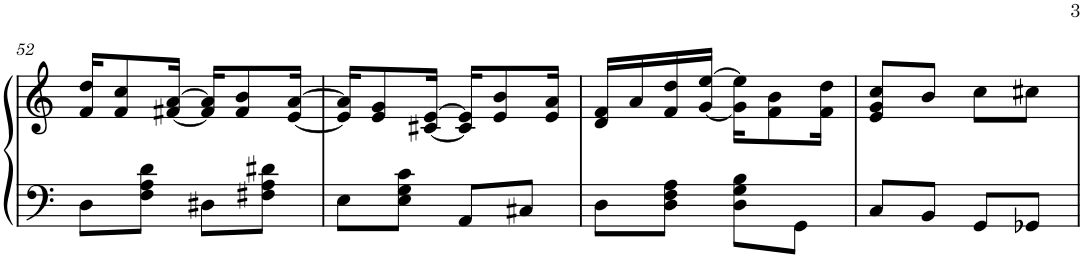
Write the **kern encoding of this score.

**kern	**kern
*part1	*part1
*staff2	*staff1
*I"Piano	*
*I'Pno	*
!!LO:PB:g=z
*clefF4	*clefG2
*k[]	*k[]
*M2/4	*M2/4
=52	=52
8D\L	16f/ 16dd/KL
.	8f/ 8cc/
8F\ 8A\ 8d\J	.
.	[16f#X/ [16a/Jk
8D#X\L	16f#/] 16a/]KL
.	8f#/ 8b/
8F#X\ 8A\ 8d#X\J	.
.	[16e/ [16a/Jk
=53	=53
8E\L	16e/] 16a/]KL
.	8e/ 8g/
8E\ 8G\ 8c\J	.
.	[16c#X/ [16e/Jk
8AA/L	16c#/] 16e/]KL
.	8e/ 8b/
8C#X/J	.
.	16e/ 16a/Jk
=54	=54
8D\L	16d/ 16f/LL
.	16a/
8D\ 8F\ 8A\J	16f/ 16dd/
.	[16g/ [16ee/JJ
8D\ 8G\ 8B\L	16g\] 16ee\]KL
.	8f\ 8b\
8GG\J	.
.	16f\ 16dd\Jk
=55	=55
8C/L	8e/ 8g/ 8cc/L
8BB/J	8b/J
8GG/L	8cc\L
8GG-X/J	8cc#X\J
=	=
*-	*-
